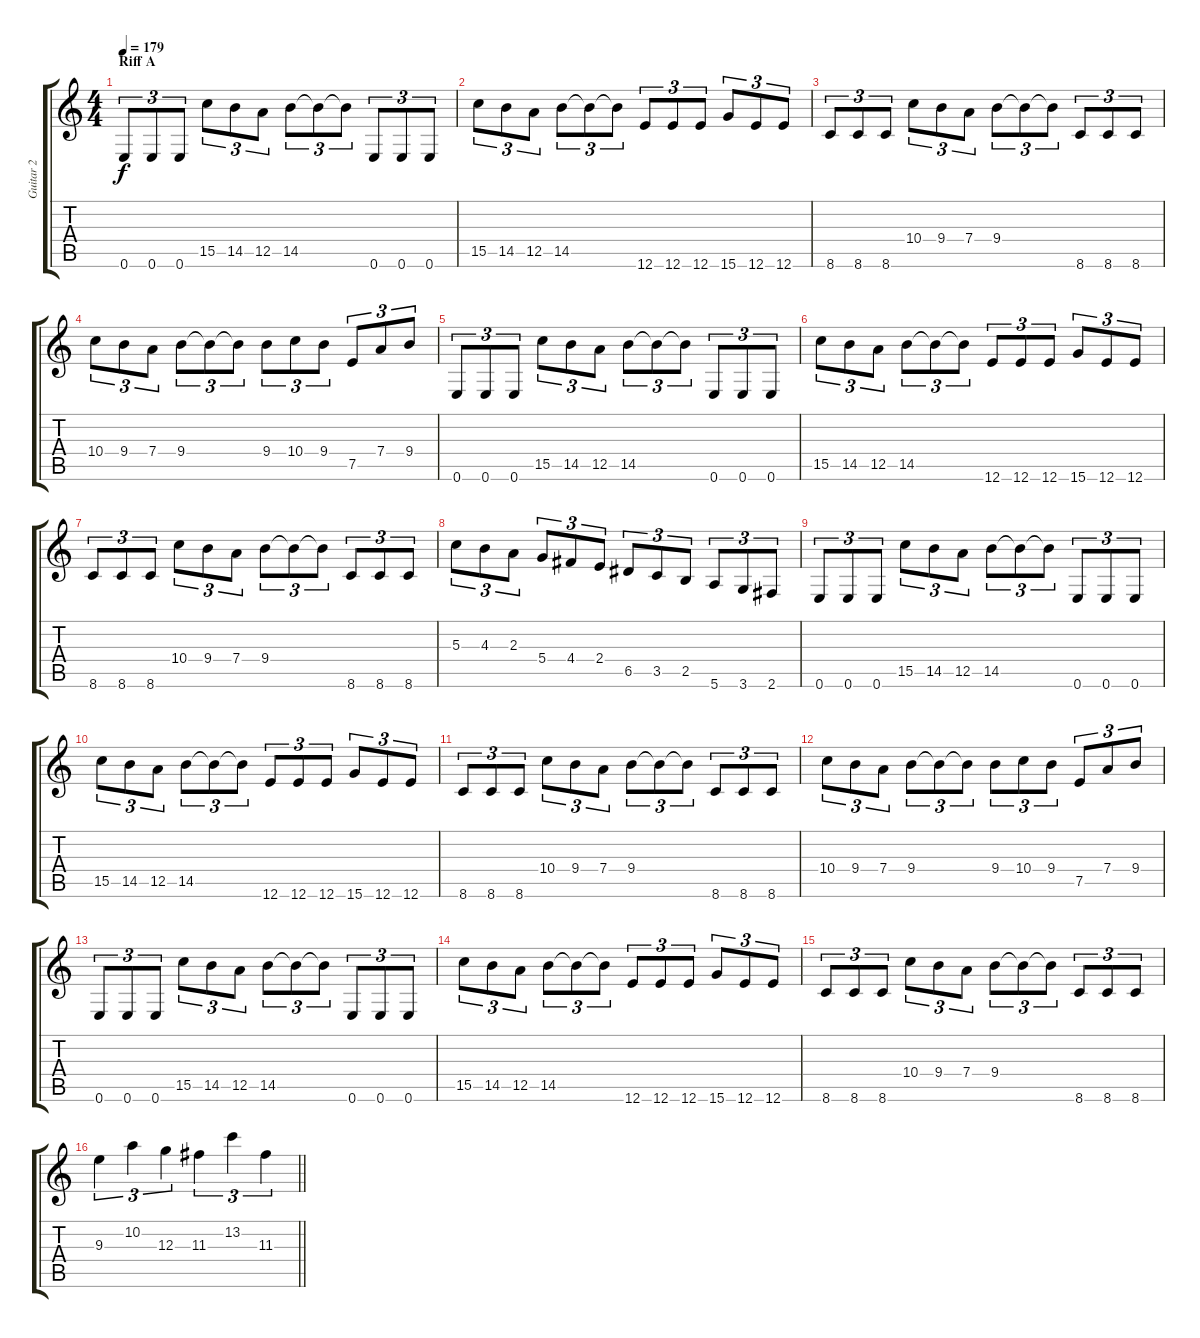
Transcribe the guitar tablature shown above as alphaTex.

\track ("Guitar 2" "Guitar 2") {instrument distortionguitar}
\staff {score tabs}
\tuning (E4 B3 G3 D3 A2 E2) {hide}
\ts (4 4)
\section ("" "Riff A")
\tempo 179
\clef g2
\ks c
0.6.8{tu (3 2) dy f} 0.6.8{tu (3 2)} 0.6.8{tu (3 2)} 15.5.8{tu (3 2)} 14.5.8{tu (3 2)} 12.5.8{tu (3 2)} 14.5.8{tu (3 2)} 14.5{t}.8{tu (3 2)} 14.5{t}.8{tu (3 2)} 0.6.8{tu (3 2)} 0.6.8{tu (3 2)} 0.6.8{tu (3 2)} |
15.5.8{tu (3 2)} 14.5.8{tu (3 2)} 12.5.8{tu (3 2)} 14.5.8{tu (3 2)} 14.5{t}.8{tu (3 2)} 14.5{t}.8{tu (3 2)} 12.6.8{tu (3 2)} 12.6.8{tu (3 2)} 12.6.8{tu (3 2)} 15.6.8{tu (3 2)} 12.6.8{tu (3 2)} 12.6.8{tu (3 2)} |
8.6.8{tu (3 2)} 8.6.8{tu (3 2)} 8.6.8{tu (3 2)} 10.4.8{tu (3 2)} 9.4.8{tu (3 2)} 7.4.8{tu (3 2)} 9.4.8{tu (3 2)} 9.4{t}.8{tu (3 2)} 9.4{t}.8{tu (3 2)} 8.6.8{tu (3 2)} 8.6.8{tu (3 2)} 8.6.8{tu (3 2)} |
10.4.8{tu (3 2)} 9.4.8{tu (3 2)} 7.4.8{tu (3 2)} 9.4.8{tu (3 2)} 9.4{t}.8{tu (3 2)} 9.4{t}.8{tu (3 2)} 9.4.8{tu (3 2)} 10.4.8{tu (3 2)} 9.4.8{tu (3 2)} 7.5.8{tu (3 2)} 7.4.8{tu (3 2)} 9.4.8{tu (3 2)} |
0.6.8{tu (3 2)} 0.6.8{tu (3 2)} 0.6.8{tu (3 2)} 15.5.8{tu (3 2)} 14.5.8{tu (3 2)} 12.5.8{tu (3 2)} 14.5.8{tu (3 2)} 14.5{t}.8{tu (3 2)} 14.5{t}.8{tu (3 2)} 0.6.8{tu (3 2)} 0.6.8{tu (3 2)} 0.6.8{tu (3 2)} |
15.5.8{tu (3 2)} 14.5.8{tu (3 2)} 12.5.8{tu (3 2)} 14.5.8{tu (3 2)} 14.5{t}.8{tu (3 2)} 14.5{t}.8{tu (3 2)} 12.6.8{tu (3 2)} 12.6.8{tu (3 2)} 12.6.8{tu (3 2)} 15.6.8{tu (3 2)} 12.6.8{tu (3 2)} 12.6.8{tu (3 2)} |
8.6.8{tu (3 2)} 8.6.8{tu (3 2)} 8.6.8{tu (3 2)} 10.4.8{tu (3 2)} 9.4.8{tu (3 2)} 7.4.8{tu (3 2)} 9.4.8{tu (3 2)} 9.4{t}.8{tu (3 2)} 9.4{t}.8{tu (3 2)} 8.6.8{tu (3 2)} 8.6.8{tu (3 2)} 8.6.8{tu (3 2)} |
5.3.8{tu (3 2)} 4.3.8{tu (3 2)} 2.3.8{tu (3 2)} 5.4.8{tu (3 2)} 4.4.8{tu (3 2)} 2.4.8{tu (3 2)} 6.5.8{tu (3 2)} 3.5.8{tu (3 2)} 2.5.8{tu (3 2)} 5.6.8{tu (3 2)} 3.6.8{tu (3 2)} 2.6.8{tu (3 2)} |
0.6.8{tu (3 2)} 0.6.8{tu (3 2)} 0.6.8{tu (3 2)} 15.5.8{tu (3 2)} 14.5.8{tu (3 2)} 12.5.8{tu (3 2)} 14.5.8{tu (3 2)} 14.5{t}.8{tu (3 2)} 14.5{t}.8{tu (3 2)} 0.6.8{tu (3 2)} 0.6.8{tu (3 2)} 0.6.8{tu (3 2)} |
15.5.8{tu (3 2)} 14.5.8{tu (3 2)} 12.5.8{tu (3 2)} 14.5.8{tu (3 2)} 14.5{t}.8{tu (3 2)} 14.5{t}.8{tu (3 2)} 12.6.8{tu (3 2)} 12.6.8{tu (3 2)} 12.6.8{tu (3 2)} 15.6.8{tu (3 2)} 12.6.8{tu (3 2)} 12.6.8{tu (3 2)} |
8.6.8{tu (3 2)} 8.6.8{tu (3 2)} 8.6.8{tu (3 2)} 10.4.8{tu (3 2)} 9.4.8{tu (3 2)} 7.4.8{tu (3 2)} 9.4.8{tu (3 2)} 9.4{t}.8{tu (3 2)} 9.4{t}.8{tu (3 2)} 8.6.8{tu (3 2)} 8.6.8{tu (3 2)} 8.6.8{tu (3 2)} |
10.4.8{tu (3 2)} 9.4.8{tu (3 2)} 7.4.8{tu (3 2)} 9.4.8{tu (3 2)} 9.4{t}.8{tu (3 2)} 9.4{t}.8{tu (3 2)} 9.4.8{tu (3 2)} 10.4.8{tu (3 2)} 9.4.8{tu (3 2)} 7.5.8{tu (3 2)} 7.4.8{tu (3 2)} 9.4.8{tu (3 2)} |
0.6.8{tu (3 2)} 0.6.8{tu (3 2)} 0.6.8{tu (3 2)} 15.5.8{tu (3 2)} 14.5.8{tu (3 2)} 12.5.8{tu (3 2)} 14.5.8{tu (3 2)} 14.5{t}.8{tu (3 2)} 14.5{t}.8{tu (3 2)} 0.6.8{tu (3 2)} 0.6.8{tu (3 2)} 0.6.8{tu (3 2)} |
15.5.8{tu (3 2)} 14.5.8{tu (3 2)} 12.5.8{tu (3 2)} 14.5.8{tu (3 2)} 14.5{t}.8{tu (3 2)} 14.5{t}.8{tu (3 2)} 12.6.8{tu (3 2)} 12.6.8{tu (3 2)} 12.6.8{tu (3 2)} 15.6.8{tu (3 2)} 12.6.8{tu (3 2)} 12.6.8{tu (3 2)} |
8.6.8{tu (3 2)} 8.6.8{tu (3 2)} 8.6.8{tu (3 2)} 10.4.8{tu (3 2)} 9.4.8{tu (3 2)} 7.4.8{tu (3 2)} 9.4.8{tu (3 2)} 9.4{t}.8{tu (3 2)} 9.4{t}.8{tu (3 2)} 8.6.8{tu (3 2)} 8.6.8{tu (3 2)} 8.6.8{tu (3 2)} |
\barLineRight lightlight
9.3.4{tu (3 2)} 10.2.4{tu (3 2)} 12.3.4{tu (3 2)} 11.3.4{tu (3 2)} 13.2.4{tu (3 2)} 11.3.4{tu (3 2)}
